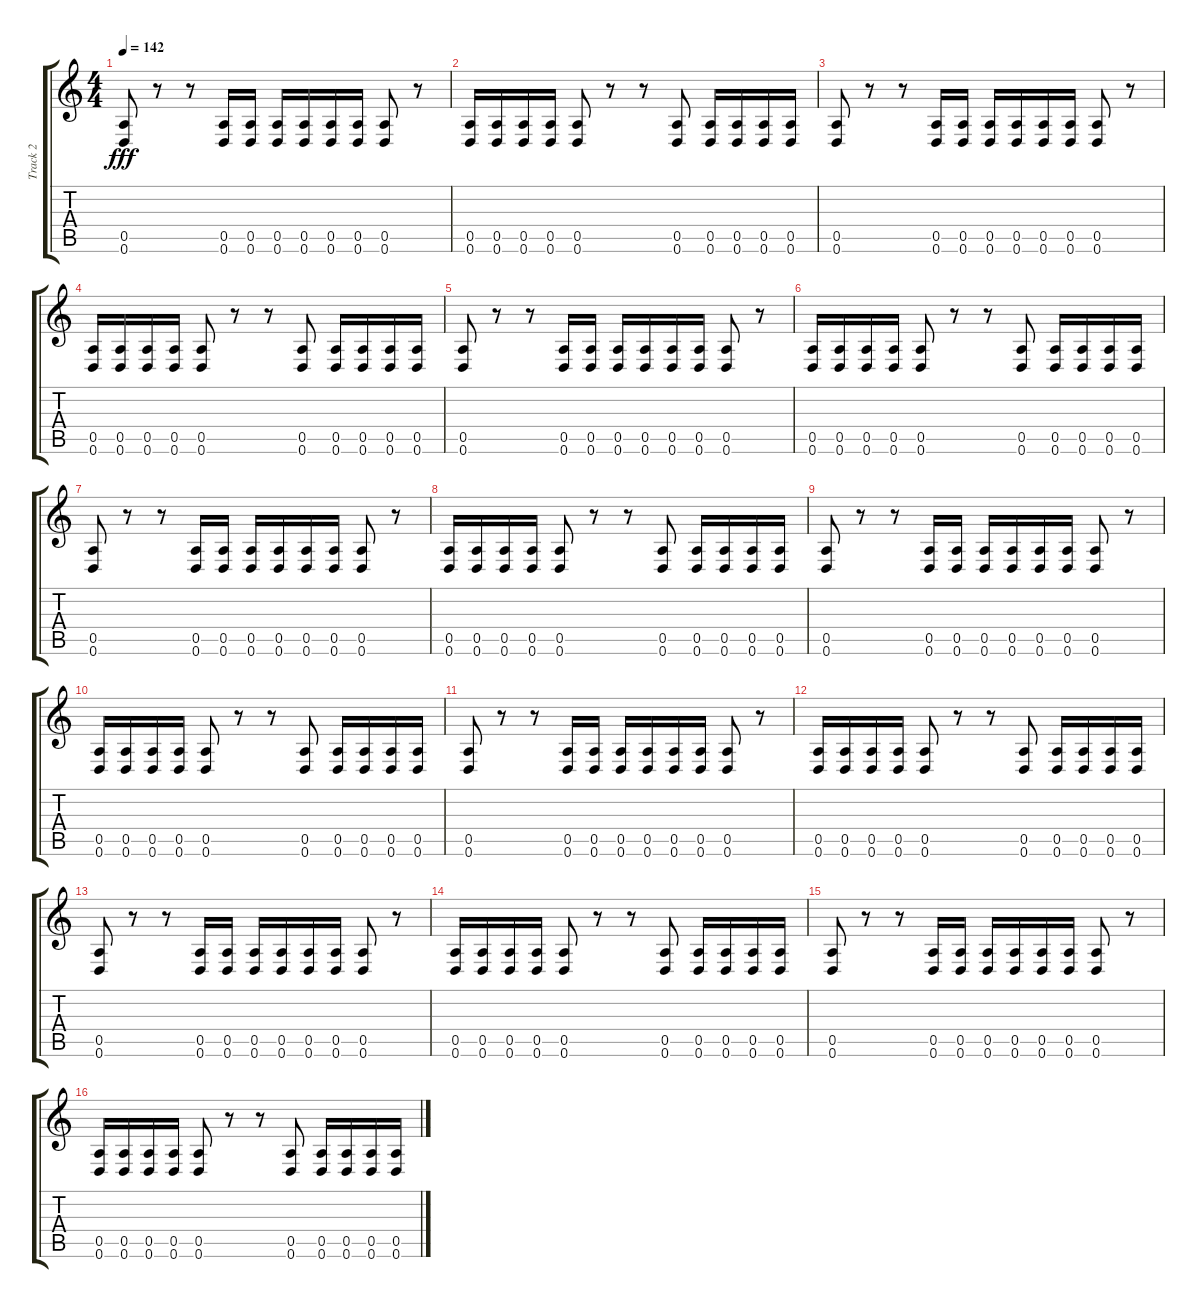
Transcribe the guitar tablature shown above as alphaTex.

\track ("Track 2" "Track 2") {instrument distortionguitar}
\staff {score tabs}
\tuning (E4 B3 G3 D3 A2 D2) {hide}
\ts (4 4)
\tempo 142
\clef g2
\ks c
(0.5 0.6).8{dy fff} r.8 r.8 (0.5 0.6).16 (0.5 0.6).16 (0.5 0.6).16 (0.5 0.6).16 (0.5 0.6).16 (0.5 0.6).16 (0.5 0.6).8 r.8 |
(0.5 0.6).16 (0.5 0.6).16 (0.5 0.6).16 (0.5 0.6).16 (0.5 0.6).8 r.8 r.8 (0.5 0.6).8 (0.5 0.6).16 (0.5 0.6).16 (0.5 0.6).16 (0.5 0.6).16 |
(0.5 0.6).8 r.8 r.8 (0.5 0.6).16 (0.5 0.6).16 (0.5 0.6).16 (0.5 0.6).16 (0.5 0.6).16 (0.5 0.6).16 (0.5 0.6).8 r.8 |
(0.5 0.6).16 (0.5 0.6).16 (0.5 0.6).16 (0.5 0.6).16 (0.5 0.6).8 r.8 r.8 (0.5 0.6).8 (0.5 0.6).16 (0.5 0.6).16 (0.5 0.6).16 (0.5 0.6).16 |
(0.5 0.6).8 r.8 r.8 (0.5 0.6).16 (0.5 0.6).16 (0.5 0.6).16 (0.5 0.6).16 (0.5 0.6).16 (0.5 0.6).16 (0.5 0.6).8 r.8 |
(0.5 0.6).16 (0.5 0.6).16 (0.5 0.6).16 (0.5 0.6).16 (0.5 0.6).8 r.8 r.8 (0.5 0.6).8 (0.5 0.6).16 (0.5 0.6).16 (0.5 0.6).16 (0.5 0.6).16 |
(0.5 0.6).8 r.8 r.8 (0.5 0.6).16 (0.5 0.6).16 (0.5 0.6).16 (0.5 0.6).16 (0.5 0.6).16 (0.5 0.6).16 (0.5 0.6).8 r.8 |
(0.5 0.6).16 (0.5 0.6).16 (0.5 0.6).16 (0.5 0.6).16 (0.5 0.6).8 r.8 r.8 (0.5 0.6).8 (0.5 0.6).16 (0.5 0.6).16 (0.5 0.6).16 (0.5 0.6).16 |
(0.5 0.6).8 r.8 r.8 (0.5 0.6).16 (0.5 0.6).16 (0.5 0.6).16 (0.5 0.6).16 (0.5 0.6).16 (0.5 0.6).16 (0.5 0.6).8 r.8 |
(0.5 0.6).16 (0.5 0.6).16 (0.5 0.6).16 (0.5 0.6).16 (0.5 0.6).8 r.8 r.8 (0.5 0.6).8 (0.5 0.6).16 (0.5 0.6).16 (0.5 0.6).16 (0.5 0.6).16 |
(0.5 0.6).8 r.8 r.8 (0.5 0.6).16 (0.5 0.6).16 (0.5 0.6).16 (0.5 0.6).16 (0.5 0.6).16 (0.5 0.6).16 (0.5 0.6).8 r.8 |
(0.5 0.6).16 (0.5 0.6).16 (0.5 0.6).16 (0.5 0.6).16 (0.5 0.6).8 r.8 r.8 (0.5 0.6).8 (0.5 0.6).16 (0.5 0.6).16 (0.5 0.6).16 (0.5 0.6).16 |
(0.5 0.6).8 r.8 r.8 (0.5 0.6).16 (0.5 0.6).16 (0.5 0.6).16 (0.5 0.6).16 (0.5 0.6).16 (0.5 0.6).16 (0.5 0.6).8 r.8 |
(0.5 0.6).16 (0.5 0.6).16 (0.5 0.6).16 (0.5 0.6).16 (0.5 0.6).8 r.8 r.8 (0.5 0.6).8 (0.5 0.6).16 (0.5 0.6).16 (0.5 0.6).16 (0.5 0.6).16 |
(0.5 0.6).8 r.8 r.8 (0.5 0.6).16 (0.5 0.6).16 (0.5 0.6).16 (0.5 0.6).16 (0.5 0.6).16 (0.5 0.6).16 (0.5 0.6).8 r.8 |
(0.5 0.6).16 (0.5 0.6).16 (0.5 0.6).16 (0.5 0.6).16 (0.5 0.6).8 r.8 r.8 (0.5 0.6).8 (0.5 0.6).16 (0.5 0.6).16 (0.5 0.6).16 (0.5 0.6).16
